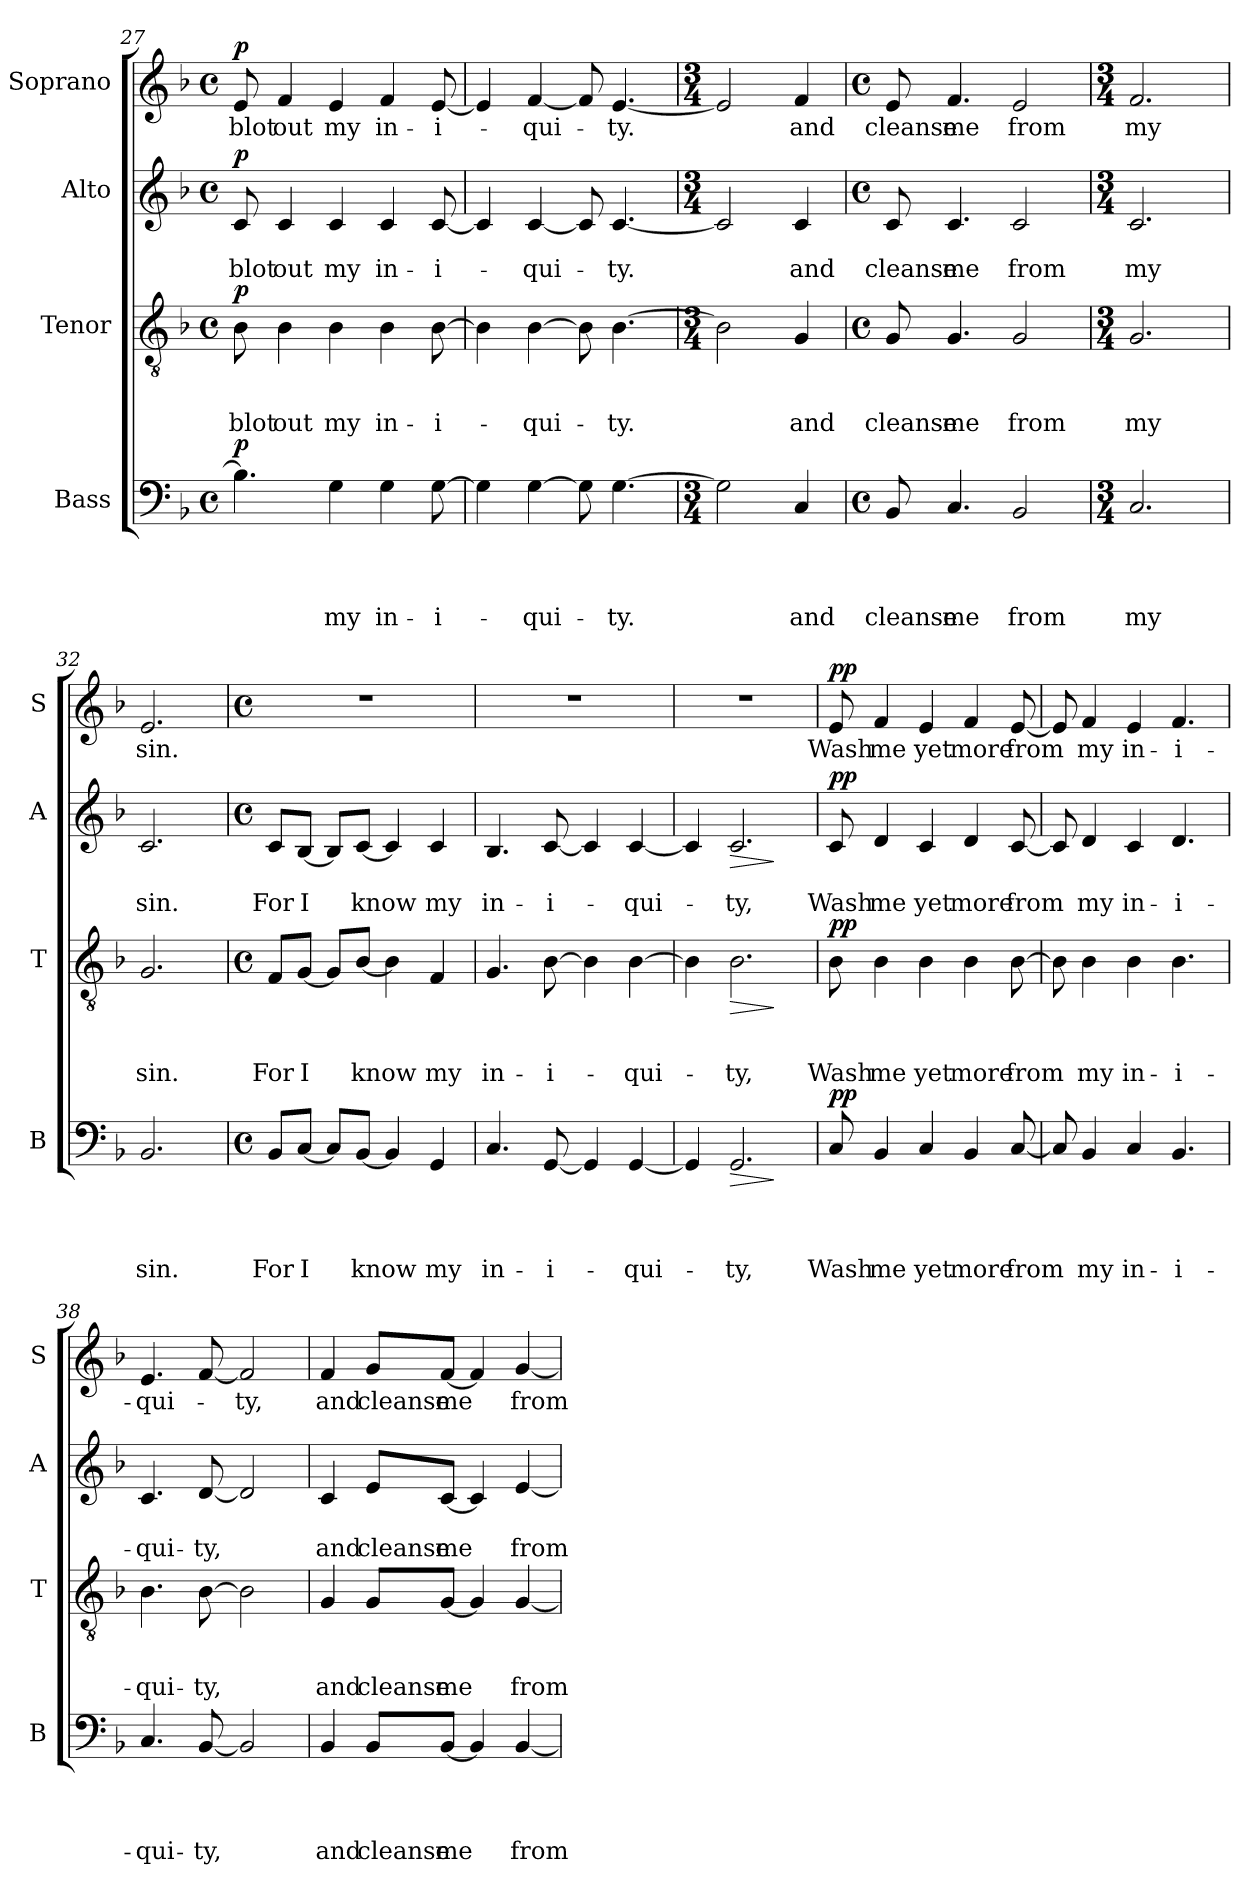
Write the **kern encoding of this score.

**kern	**text	**text	**text	**text	**dynam	**kern	**text	**text	**text	**dynam	**kern	**text	**text	**dynam	**kern	**text	**dynam
*part4	*part4	*part4	*part4	*part4	*part4	*part3	*part3	*part3	*part3	*part3	*part2	*part2	*part2	*part2	*part1	*part1	*part1
*staff4	*staff4	*staff4	*staff4	*staff4	*staff4	*staff3	*staff3	*staff3	*staff3	*staff3	*staff2	*staff2	*staff2	*staff2	*staff1	*staff1	*staff1
*I"Bass	*	*	*	*	*	*I"Tenor	*	*	*	*	*I"Alto	*	*	*	*I"Soprano	*	*
*I'B	*	*	*	*	*	*I'T	*	*	*	*	*I'A	*	*	*	*I'S	*	*
*clefF4	*	*	*	*	*	*clefGv2	*	*	*	*	*clefG2	*	*	*	*clefG2	*	*
*k[b-]	*	*	*	*	*	*k[b-]	*	*	*	*	*k[b-]	*	*	*	*k[b-]	*	*
*F:	*	*	*	*	*	*F:	*	*	*	*	*F:	*	*	*	*F:	*	*
*M4/4	*	*	*	*	*	*M4/4	*	*	*	*	*M4/4	*	*	*	*M4/4	*	*
*met(c)	*	*	*	*	*	*met(c)	*	*	*	*	*met(c)	*	*	*	*met(c)	*	*
=27	=27	=27	=27	=27	=27	=27	=27	=27	=27	=27	=27	=27	=27	=27	=27	=27	=27
!	!	!	!	!	!LO:DY:a	!	!	!	!LO:LY:b	!LO:DY:a	!	!	!LO:LY:b	!LO:DY:a	!	!LO:LY:b	!LO:DY:a
4.B-\]	.	.	.	.	p	8B-\	.	.	blot	p	8c/	.	blot	p	8e/	blot	p
!	!	!	!	!	!	!	!	!	!LO:LY:b	!	!	!	!LO:LY:b	!	!	!LO:LY:b	!
.	.	.	.	.	.	4B-\	.	.	out	.	4c/	.	out	.	4f/	out	.
!	!	!	!	!LO:LY:b	!	!	!	!	!LO:LY:b	!	!	!	!LO:LY:b	!	!	!LO:LY:b	!
4G\	.	.	.	my	.	4B-\	.	.	my	.	4c/	.	my	.	4e/	my	.
!	!	!	!	!LO:LY:b	!	!	!	!	!LO:LY:b	!	!	!	!LO:LY:b	!	!	!LO:LY:b	!
4G\	.	.	.	in-	.	4B-\	.	.	in-	.	4c/	.	in-	.	4f/	in-	.
!	!	!	!	!LO:LY:b	!	!	!	!	!LO:LY:b	!	!	!	!LO:LY:b	!	!	!LO:LY:b	!
[<8G\	.	.	.	-i-	.	[<8B-\	.	.	-i-	.	[<8c/	.	-i-	.	[<8e/	-i-	.
!!LO:LB:g=z
=28	=28	=28	=28	=28	=28	=28	=28	=28	=28	=28	=28	=28	=28	=28	=28	=28	=28
4G\]	.	.	.	.	.	4B-\]	.	.	.	.	4c/]	.	.	.	4e/]	.	.
!	!	!	!	!LO:LY:b	!	!	!	!	!LO:LY:b	!	!	!	!LO:LY:b	!	!	!LO:LY:b	!
[>4G\	.	.	.	-qui-	.	[>4B-\	.	.	-qui-	.	[<4c/	.	-qui-	.	[<4f/	-qui-	.
8G\]	.	.	.	.	.	8B-\]	.	.	.	.	8c/]	.	.	.	8f/]	.	.
!	!	!	!	!LO:LY:b	!	!	!	!	!LO:LY:b	!	!	!	!LO:LY:b	!	!	!LO:LY:b	!
[>4.G\	.	.	.	-ty.	.	[>4.B-\	.	.	-ty.	.	[<4.c/	.	-ty.	.	[<4.e/	-ty.	.
=29	=29	=29	=29	=29	=29	=29	=29	=29	=29	=29	=29	=29	=29	=29	=29	=29	=29
*M3/4	*	*	*	*	*	*M3/4	*	*	*	*	*M3/4	*	*	*	*M3/4	*	*
2G\]	.	.	.	.	.	2B-\]	.	.	.	.	2c/]	.	.	.	2e/]	.	.
!	!	!	!	!LO:LY:b	!	!	!	!	!LO:LY:b	!	!	!	!LO:LY:b	!	!	!LO:LY:b	!
4C/	.	.	.	and	.	4G/	.	.	and	.	4c/	.	and	.	4f/	and	.
=30	=30	=30	=30	=30	=30	=30	=30	=30	=30	=30	=30	=30	=30	=30	=30	=30	=30
*M4/4	*	*	*	*	*	*M4/4	*	*	*	*	*M4/4	*	*	*	*M4/4	*	*
*met(c)	*	*	*	*	*	*met(c)	*	*	*	*	*met(c)	*	*	*	*met(c)	*	*
!	!	!	!	!LO:LY:b	!	!	!	!	!LO:LY:b	!	!	!	!LO:LY:b	!	!	!LO:LY:b	!
8BB-/	.	.	.	cleanse	.	8G/	.	.	cleanse	.	8c/	.	cleanse	.	8e/	cleanse	.
!	!	!	!	!LO:LY:b	!	!	!	!	!LO:LY:b	!	!	!	!LO:LY:b	!	!	!LO:LY:b	!
4.C/	.	.	.	me	.	4.G/	.	.	me	.	4.c/	.	me	.	4.f/	me	.
!	!	!	!	!LO:LY:b	!	!	!	!	!LO:LY:b	!	!	!	!LO:LY:b	!	!	!LO:LY:b	!
2BB-/	.	.	.	from	.	2G/	.	.	from	.	2c/	.	from	.	2e/	from	.
=31	=31	=31	=31	=31	=31	=31	=31	=31	=31	=31	=31	=31	=31	=31	=31	=31	=31
*M3/4	*	*	*	*	*	*M3/4	*	*	*	*	*M3/4	*	*	*	*M3/4	*	*
!	!	!	!	!LO:LY:b	!	!	!	!	!LO:LY:b	!	!	!	!LO:LY:b	!	!	!LO:LY:b	!
2.C/	.	.	.	my	.	2.G/	.	.	my	.	2.c/	.	my	.	2.f/	my	.
=32	=32	=32	=32	=32	=32	=32	=32	=32	=32	=32	=32	=32	=32	=32	=32	=32	=32
!	!	!	!	!LO:LY:b	!	!	!	!	!LO:LY:b	!	!	!	!LO:LY:b	!	!	!LO:LY:b	!
2.BB-/	.	.	.	sin.	.	2.G/	.	.	sin.	.	2.c/	.	sin.	.	2.e/	sin.	.
=33	=33	=33	=33	=33	=33	=33	=33	=33	=33	=33	=33	=33	=33	=33	=33	=33	=33
*M4/4	*	*	*	*	*	*M4/4	*	*	*	*	*M4/4	*	*	*	*M4/4	*	*
*met(c)	*	*	*	*	*	*met(c)	*	*	*	*	*met(c)	*	*	*	*met(c)	*	*
!	!	!	!	!LO:LY:b	!	!	!	!	!LO:LY:b	!	!	!	!LO:LY:b	!	!	!	!
8BB-/L	.	.	.	For	.	8F/L	.	.	For	.	8c/L	.	For	.	1r	.	.
!	!	!	!	!LO:LY:b	!	!	!	!	!LO:LY:b	!	!	!	!LO:LY:b	!	!	!	!
[<8C/J	.	.	.	I	.	[<8G/J	.	.	I	.	[<8B-/J	.	I	.	.	.	.
8C/L]	.	.	.	.	.	8G/L]	.	.	.	.	8B-/L]	.	.	.	.	.	.
!	!	!	!	!LO:LY:b	!	!	!	!	!LO:LY:b	!	!	!	!LO:LY:b	!	!	!	!
[<8BB-/J	.	.	.	know	.	[>8B-/J	.	.	know	.	[<8c/J	.	know	.	.	.	.
4BB-/]	.	.	.	.	.	4B-\]	.	.	.	.	4c/]	.	.	.	.	.	.
!	!	!	!	!LO:LY:b	!	!	!	!	!LO:LY:b	!	!	!	!LO:LY:b	!	!	!	!
4GG/	.	.	.	my	.	4F/	.	.	my	.	4c/	.	my	.	.	.	.
=34	=34	=34	=34	=34	=34	=34	=34	=34	=34	=34	=34	=34	=34	=34	=34	=34	=34
!	!	!	!	!LO:LY:b	!	!	!	!	!LO:LY:b	!	!	!	!LO:LY:b	!	!	!	!
4.C/	.	.	.	in-	.	4.G/	.	.	in-	.	4.B-/	.	in-	.	1r	.	.
!	!	!	!	!LO:LY:b	!	!	!	!	!LO:LY:b	!	!	!	!LO:LY:b	!	!	!	!
[<8GG/	.	.	.	-i-	.	[>8B-\	.	.	-i-	.	[<8c/	.	-i-	.	.	.	.
4GG/]	.	.	.	.	.	4B-\]	.	.	.	.	4c/]	.	.	.	.	.	.
!	!	!	!	!LO:LY:b	!	!	!	!	!LO:LY:b	!	!	!	!LO:LY:b	!	!	!	!
[<4GG/	.	.	.	-qui-	.	[>4B-\	.	.	-qui-	.	[<4c/	.	-qui-	.	.	.	.
=35	=35	=35	=35	=35	=35	=35	=35	=35	=35	=35	=35	=35	=35	=35	=35	=35	=35
4GG/]	.	.	.	.	.	4B-\]	.	.	.	.	4c/]	.	.	.	1r	.	.
!	!	!	!	!LO:LY:b	!LO:HP:b	!	!	!	!LO:LY:b	!LO:HP:b	!	!	!LO:LY:b	!LO:HP:b	!	!	!
2.GG/	.	.	.	-ty,	>	2.B-\	.	.	-ty,	>	2.c/	.	-ty,	>	.	.	.
.	.	.	.	.	]	.	.	.	.	]	.	.	.	]	.	.	.
!!LO:PB:g=z
=36	=36	=36	=36	=36	=36	=36	=36	=36	=36	=36	=36	=36	=36	=36	=36	=36	=36
!	!	!	!	!LO:LY:b	!LO:DY:a	!	!	!	!LO:LY:b	!LO:DY:a	!	!	!LO:LY:b	!LO:DY:a	!	!LO:LY:b	!LO:DY:a
8C/	.	.	.	Wash	pp	8B-\	.	.	Wash	pp	8c/	.	Wash	pp	8e/	Wash	pp
!	!	!	!	!LO:LY:b	!	!	!	!	!LO:LY:b	!	!	!	!LO:LY:b	!	!	!LO:LY:b	!
4BB-/	.	.	.	me	.	4B-\	.	.	me	.	4d/	.	me	.	4f/	me	.
!	!	!	!	!LO:LY:b	!	!	!	!	!LO:LY:b	!	!	!	!LO:LY:b	!	!	!LO:LY:b	!
4C/	.	.	.	yet	.	4B-\	.	.	yet	.	4c/	.	yet	.	4e/	yet	.
!	!	!	!	!LO:LY:b	!	!	!	!	!LO:LY:b	!	!	!	!LO:LY:b	!	!	!LO:LY:b	!
4BB-/	.	.	.	more	.	4B-\	.	.	more	.	4d/	.	more	.	4f/	more	.
!	!	!	!	!LO:LY:b	!	!	!	!	!LO:LY:b	!	!	!	!LO:LY:b	!	!	!LO:LY:b	!
[<8C/	.	.	.	from	.	[>8B-\	.	.	from	.	[<8c/	.	from	.	[<8e/	from	.
=37	=37	=37	=37	=37	=37	=37	=37	=37	=37	=37	=37	=37	=37	=37	=37	=37	=37
8C/]	.	.	.	.	.	8B-\]	.	.	.	.	8c/]	.	.	.	8e/]	.	.
!	!	!	!	!LO:LY:b	!	!	!	!	!LO:LY:b	!	!	!	!LO:LY:b	!	!	!LO:LY:b	!
4BB-/	.	.	.	my	.	4B-\	.	.	my	.	4d/	.	my	.	4f/	my	.
!	!	!	!	!LO:LY:b	!	!	!	!	!LO:LY:b	!	!	!	!LO:LY:b	!	!	!LO:LY:b	!
4C/	.	.	.	in-	.	4B-\	.	.	in-	.	4c/	.	in-	.	4e/	in-	.
!	!	!	!	!LO:LY:b	!	!	!	!	!LO:LY:b	!	!	!	!LO:LY:b	!	!	!LO:LY:b	!
4.BB-/	.	.	.	-i-	.	4.B-\	.	.	-i-	.	4.d/	.	-i-	.	4.f/	-i-	.
=38	=38	=38	=38	=38	=38	=38	=38	=38	=38	=38	=38	=38	=38	=38	=38	=38	=38
!	!	!	!	!LO:LY:b	!	!	!	!	!LO:LY:b	!	!	!	!LO:LY:b	!	!	!LO:LY:b	!
4.C/	.	.	.	-qui-	.	4.B-\	.	.	-qui-	.	4.c/	.	-qui-	.	4.e/	-qui-	.
!	!	!	!	!LO:LY:b	!	!	!	!	!LO:LY:b	!	!	!	!LO:LY:b	!	!	!	!
[<8BB-/	.	.	.	-ty,	.	[>8B-\	.	.	-ty,	.	[<8d/	.	-ty,	.	[<8f/	.	.
!	!	!	!	!	!	!	!	!	!	!	!	!	!	!	!	!LO:LY:b	!
2BB-/]	.	.	.	.	.	2B-\]	.	.	.	.	2d/]	.	.	.	2f/]	-ty,	.
=39	=39	=39	=39	=39	=39	=39	=39	=39	=39	=39	=39	=39	=39	=39	=39	=39	=39
!	!	!	!	!LO:LY:b	!	!	!	!	!LO:LY:b	!	!	!	!LO:LY:b	!	!	!LO:LY:b	!
4BB-/	.	.	.	and	.	4G/	.	.	and	.	4c/	.	and	.	4f/	and	.
!	!	!	!	!LO:LY:b	!	!	!	!	!LO:LY:b	!	!	!	!LO:LY:b	!	!	!LO:LY:b	!
8BB-/L	.	.	.	cleanse	.	8G/L	.	.	cleanse	.	8e/L	.	cleanse	.	8g/L	cleanse	.
!	!	!	!	!LO:LY:b	!	!	!	!	!LO:LY:b	!	!	!	!LO:LY:b	!	!	!LO:LY:b	!
[<8BB-/J	.	.	.	me	.	[<8G/J	.	.	me	.	[<8c/J	.	me	.	[<8f/J	me	.
4BB-/]	.	.	.	.	.	4G/]	.	.	.	.	4c/]	.	.	.	4f/]	.	.
!	!	!	!	!LO:LY:b	!	!	!	!	!LO:LY:b	!	!	!	!LO:LY:b	!	!	!LO:LY:b	!
[<4BB-/	.	.	.	from	.	[<4G/	.	.	from	.	[<4e/	.	from	.	[<4g/	from	.
=	=	=	=	=	=	=	=	=	=	=	=	=	=	=	=	=	=
*-	*-	*-	*-	*-	*-	*-	*-	*-	*-	*-	*-	*-	*-	*-	*-	*-	*-
